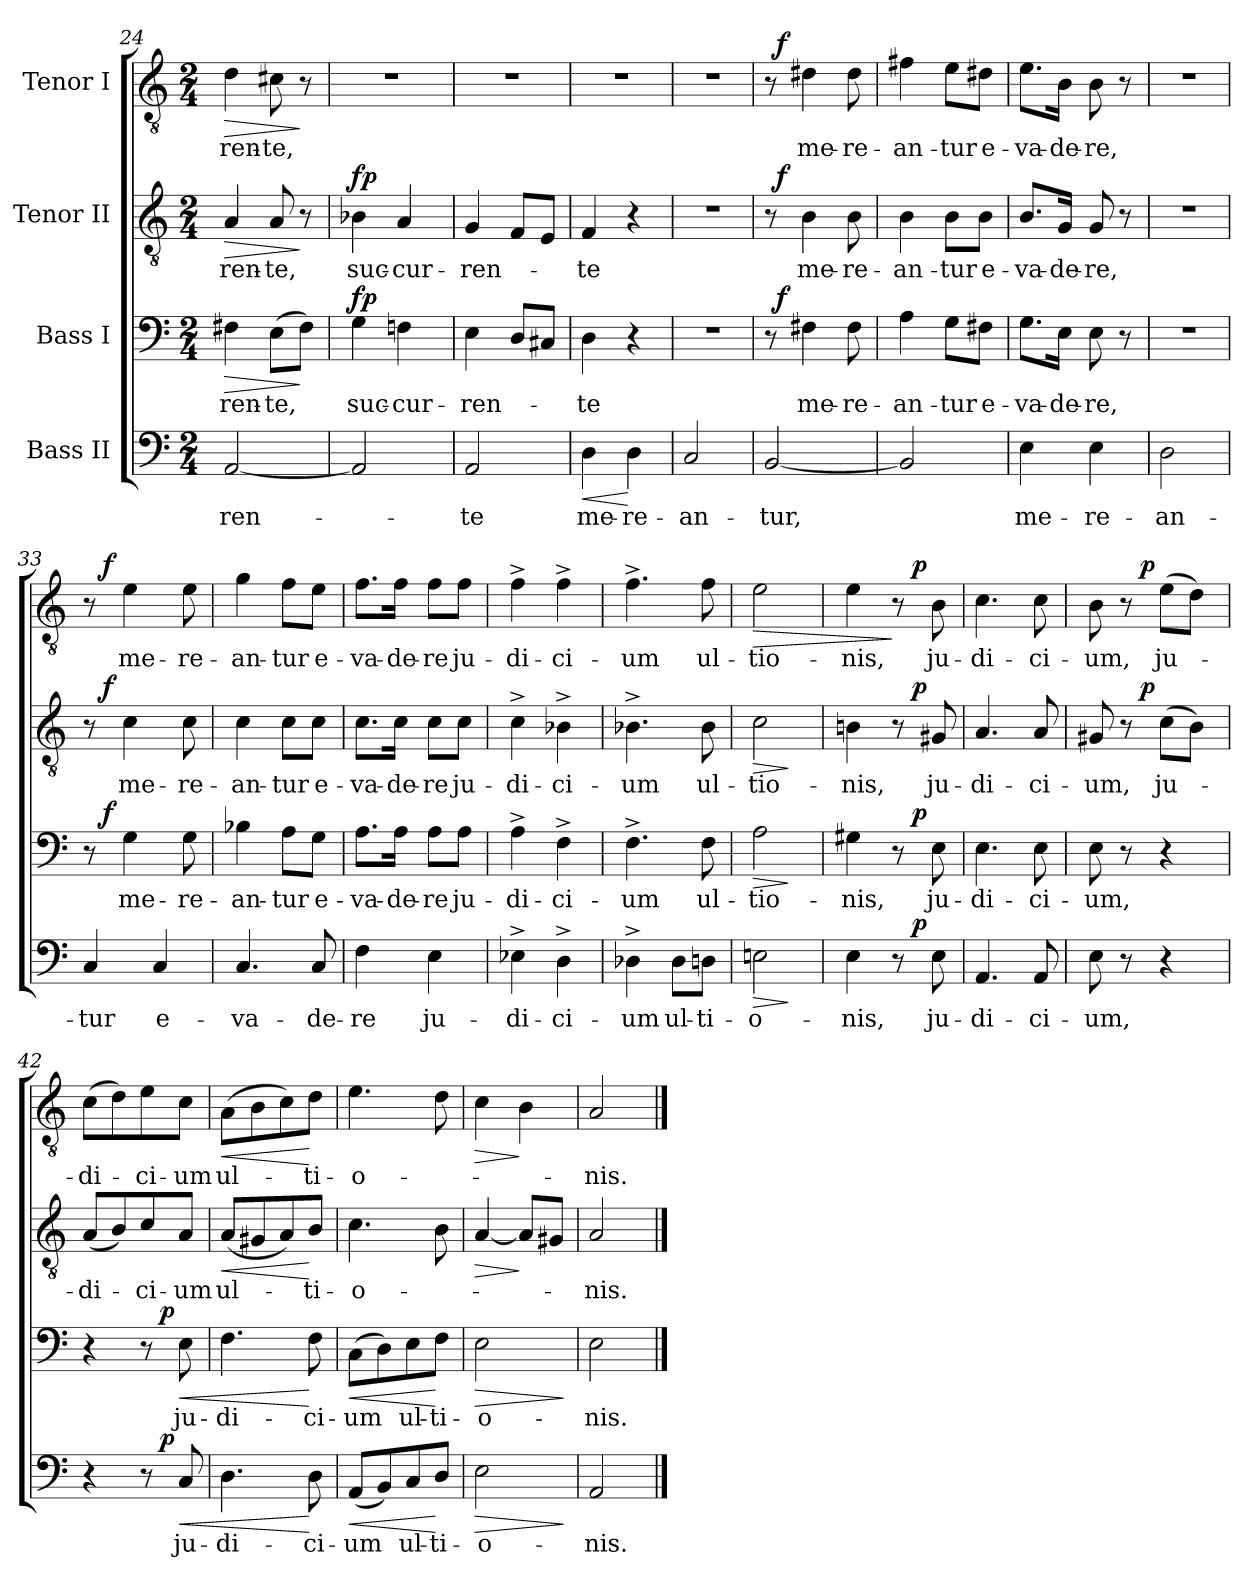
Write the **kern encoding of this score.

**kern	**text	**dynam	**kern	**text	**dynam	**kern	**text	**dynam	**kern	**text	**dynam
*part4	*part4	*part4	*part3	*part3	*part3	*part2	*part2	*part2	*part1	*part1	*part1
*staff4	*staff4	*staff4	*staff3	*staff3	*staff3	*staff2	*staff2	*staff2	*staff1	*staff1	*staff1
*I"Bass II	*	*	*I"Bass I	*	*	*I"Tenor II	*	*	*I"Tenor I	*	*
*clefF4	*	*	*clefF4	*	*	*clefGv2	*	*	*clefGv2	*	*
*k[]	*	*	*k[]	*	*	*k[]	*	*	*k[]	*	*
*a:	*	*	*a:	*	*	*a:	*	*	*a:	*	*
*M2/4	*	*	*M2/4	*	*	*M2/4	*	*	*M2/4	*	*
=24	=24	=24	=24	=24	=24	=24	=24	=24	=24	=24	=24
!	!	!	!	!	!LO:HP:b	!	!	!LO:HP:b	!	!	!LO:HP:b
[2AA/	-ren-	.	4F#X\	-ren-	>	4A/	-ren-	>	4d\	-ren-	>
.	.	.	(8E\L	-te,	.	8A/	-te,	.	8c#X\	-te,	.
.	.	.	8F#\J)	.	]	8r	.	]	8r	.	]
=25	=25	=25	=25	=25	=25	=25	=25	=25	=25	=25	=25
!	!	!	!	!	!LO:DY:a	!	!	!LO:DY:a	!	!	!
2AA/]	.	.	4G\	suc-	fp	4B-X\	suc-	fp	2r	.	.
.	.	.	4Fn\	-cur-	.	4A/	-cur-	.	.	.	.
=26	=26	=26	=26	=26	=26	=26	=26	=26	=26	=26	=26
2AA/	-te	.	4E\	-ren-	.	4G/	-ren-	.	2r	.	.
.	.	.	8D/L	.	.	8F/L	.	.	.	.	.
.	.	.	8C#X/J	.	.	8E/J	.	.	.	.	.
=27	=27	=27	=27	=27	=27	=27	=27	=27	=27	=27	=27
!	!	!LO:HP:b	!	!	!	!	!	!	!	!	!
4D\	me-	<	4D\	-te	.	4F/	-te	.	2r	.	.
4D\	-re-	[	4r	.	.	4r	.	.	.	.	.
=28	=28	=28	=28	=28	=28	=28	=28	=28	=28	=28	=28
2C/	-an-	.	2r	.	.	2r	.	.	2r	.	.
=29	=29	=29	=29	=29	=29	=29	=29	=29	=29	=29	=29
*	*	*	*^	*	*	*^	*	*	*^	*	*
[2BB/	-tur,	.	8r	32ryy	.	.	8r	32ryy	.	.	8r	32ryy	.	.
!	!	!	!	!	!	!LO:DY:a	!	!	!	!LO:DY:a	!	!	!	!LO:DY:a
.	.	.	.	4...ryy	.	f	.	4...ryy	.	f	.	4...ryy	.	f
.	.	.	4F#X\	.	me-	.	4B\	.	me-	.	4d#X\	.	me-	.
.	.	.	8F#\	.	-re-	.	8B\	.	-re-	.	8d#\	.	-re-	.
*	*	*	*v	*v	*	*	*	*	*	*	*v	*v	*	*
*	*	*	*	*	*	*v	*v	*	*	*	*	*
!!LO:LB:g=z
=30	=30	=30	=30	=30	=30	=30	=30	=30	=30	=30	=30
2BB/]	.	.	4A\	-­an-	.	4B\	-­an-	.	4f#X\	-­an-	.
.	.	.	8G\L	-tur	.	8B\L	-tur	.	8e\L	-tur	.
.	.	.	8F#X\J	e-	.	8B\J	e-	.	8d#X\J	e-	.
=31	=31	=31	=31	=31	=31	=31	=31	=31	=31	=31	=31
4E\	me-	.	8.G\L	-va-	.	8.B/L	-va-	.	8.e\L	-va-	.
.	.	.	16E\Jk	-de-	.	16G/Jk	-de-	.	16B\Jk	-de-	.
4E\	-re-	.	8E\	-re,	.	8G/	-re,	.	8B\	-re,	.
.	.	.	8r	.	.	8r	.	.	8r	.	.
=32	=32	=32	=32	=32	=32	=32	=32	=32	=32	=32	=32
2D\	-­an-	.	2r	.	.	2r	.	.	2r	.	.
=33	=33	=33	=33	=33	=33	=33	=33	=33	=33	=33	=33
*	*	*	*^	*	*	*^	*	*	*^	*	*
4C/	tur	.	8r	16ryy	.	.	8r	16ryy	.	.	8r	16ryy	.	.
!	!	!	!	!	!	!LO:DY:a	!	!	!	!LO:DY:a	!	!	!	!LO:DY:a
.	.	.	.	4..ryy	.	f	.	4..ryy	.	f	.	4..ryy	.	f
.	.	.	4G\	.	me-	.	4c\	.	me-	.	4e\	.	me-	.
4C/	e-	.	.	.	.	.	.	.	.	.	.	.	.	.
.	.	.	8G\	.	-re-	.	8c\	.	-re-	.	8e\	.	-re-	.
*	*	*	*v	*v	*	*	*	*	*	*	*v	*v	*	*
*	*	*	*	*	*	*v	*v	*	*	*	*	*
=34	=34	=34	=34	=34	=34	=34	=34	=34	=34	=34	=34
4.C/	-va-	.	4B-X\	-an-	.	4c\	-an-	.	4g\	-an-	.
.	.	.	8A\L	-tur	.	8c\L	-tur	.	8f\L	-tur	.
8C/	-de-	.	8G\J	e-	.	8c\J	e-	.	8e\J	e-	.
=35	=35	=35	=35	=35	=35	=35	=35	=35	=35	=35	=35
4F\	-re	.	8.A\L	-va-	.	8.c\L	-va-	.	8.f\L	-va-	.
.	.	.	16A\Jk	-de-	.	16c\Jk	-de-	.	16f\Jk	-de-	.
4E\	ju-	.	8A\L	-re	.	8c\L	-re	.	8f\L	-re	.
.	.	.	8A\J	ju-	.	8c\J	ju-	.	8f\J	ju-	.
=36	=36	=36	=36	=36	=36	=36	=36	=36	=36	=36	=36
4E-X^>\	-di-	.	4A^>\	-di-	.	4c^>\	-di-	.	4f^>\	-di-	.
4D^>\	-ci-	.	4F^>\	-ci-	.	4B-X^>\	-ci-	.	4f^>\	-ci-	.
=37	=37	=37	=37	=37	=37	=37	=37	=37	=37	=37	=37
4D-X^>\	-um	.	4.F^>\	-um	.	4.B-X^>\	-um	.	4.f^>\	-um	.
8D-\L	ul-	.	.	.	.	.	.	.	.	.	.
8Dn\J	-ti-	.	8F\	ul-	.	8B-\	ul-	.	8f\	ul-	.
!!LO:LB:g=z
=38	=38	=38	=38	=38	=38	=38	=38	=38	=38	=38	=38
!	!	!LO:HP:b	!	!	!LO:HP:b	!	!	!LO:HP:b	!	!	!LO:HP:b
2En\	-­o-	>	2A\	-­tio-	>	2c\	-­tio-	>	2e\	-­tio-	>
.	.	]	.	.	]	.	.	]	.	.	.
=39	=39	=39	=39	=39	=39	=39	=39	=39	=39	=39	=39
*^	*	*	*^	*	*	*^	*	*	*^	*	*
4E\	4ryy	-nis,	.	4G#X\	4ryy	-nis,	.	4Bn\	4ryy	-nis,	.	4e\	4ryy	-nis,	.
8r	16ryy	.	.	8r	16ryy	.	.	8r	16ryy	.	.	8r	16ryy	.	]
!	!	!	!LO:DY:a	!	!	!	!LO:DY:a	!	!	!	!LO:DY:a	!	!	!	!LO:DY:a
.	8.ryy	.	p	.	8.ryy	.	p	.	8.ryy	.	p	.	8.ryy	.	p
8E\	.	ju-	.	8E\	.	ju-	.	8G#X/	.	ju-	.	8B\	.	ju-	.
*v	*v	*	*	*	*	*	*	*v	*v	*	*	*v	*v	*	*
*	*	*	*v	*v	*	*	*	*	*	*	*	*
=40	=40	=40	=40	=40	=40	=40	=40	=40	=40	=40	=40
4.AA/	-di-	.	4.E\	-di-	.	4.A/	-di-	.	4.c\	-di-	.
8AA/	-ci-	.	8E\	-ci-	.	8A/	-ci-	.	8c\	-ci-	.
=41	=41	=41	=41	=41	=41	=41	=41	=41	=41	=41	=41
*	*	*	*	*	*	*^	*	*	*^	*	*
8E\	-um,	.	8E\	-um,	.	8G#X/	8.ryy	-um,	.	8B\	8.ryy	-um,	.
8r	.	.	8r	.	.	8r	.	.	.	8r	.	.	.
!	!	!	!	!	!	!	!	!	!LO:DY:a	!	!	!	!LO:DY:a
.	.	.	.	.	.	.	4ryy	.	p	.	4ryy	.	p
4r	.	.	4r	.	.	(8c\L	.	ju-	.	(8e\L	.	ju-	.
.	.	.	.	.	.	8B\J)	.	.	.	8d\J)	.	.	.
.	.	.	.	.	.	.	16ryy	.	.	.	16ryy	.	.
*	*	*	*	*	*	*v	*v	*	*	*	*	*	*
*	*	*	*	*	*	*	*	*	*v	*v	*	*
=42	=42	=42	=42	=42	=42	=42	=42	=42	=42	=42	=42
*^	*	*	*^	*	*	*	*	*	*	*	*
4r	4ryy	.	.	4r	4ryy	.	.	(8A/L	-di-	.	(8c\L	-di-	.
.	.	.	.	.	.	.	.	8B/)	.	.	8d\)	.	.
8r	16ryy	.	.	8r	16ryy	.	.	8c/	-ci-	.	8e\	-ci-	.
!	!	!	!LO:DY:a	!	!	!	!LO:DY:a	!	!	!	!	!	!
.	8.ryy	.	p	.	8.ryy	.	p	.	.	.	.	.	.
!	!	!	!LO:HP:b	!	!	!	!LO:HP:b	!	!	!	!	!	!
8C/	.	ju-	<	8E\	.	ju-	<	8A/J	-um	.	8c\J	-um	.
=43	=43	=43	=43	=43	=43	=43	=43	=43	=43	=43	=43	=43	=43
!	!	!	!	!	!	!	!	!	!	!LO:HP:b	!	!	!LO:HP:b
*v	*v	*	*	*	*	*	*	*	*	*	*	*	*
*	*	*	*v	*v	*	*	*	*	*	*	*	*
4.D\	-di-	.	4.F\	-di-	.	(8A/L	ul-	<	(8A\L	ul-	<
.	.	.	.	.	.	8G#X/	.	.	8B\	.	.
.	.	.	.	.	.	8A/)	.	.	8c\)	.	.
8D\	-ci-	[	8F\	-ci-	[	8B/J	-ti-	[	8d\J	-ti-	[
=44	=44	=44	=44	=44	=44	=44	=44	=44	=44	=44	=44
!	!	!LO:HP:b	!	!	!LO:HP:b	!	!	!	!	!	!
(8AA/L	-um	<	(8C\L	-um	<	4.c\	-o-	.	4.e\	-o-	.
8BB/)	.	.	8D\)	.	.	.	.	.	.	.	.
8C/	ul-	.	8E\	ul-	.	.	.	.	.	.	.
8D/J	-ti-	[	8F\J	-ti-	[	8B\	.	.	8d\	.	.
=45	=45	=45	=45	=45	=45	=45	=45	=45	=45	=45	=45
!	!	!LO:HP:b	!	!	!LO:HP:b	!	!	!LO:HP:b	!	!	!LO:HP:b
2E\	-o-	>	2E\	-o-	>	[4A/	.	>	4c\	.	>
.	.	.	.	.	.	8A/L]	.	]	4B\	.	]
.	.	.	.	.	.	8G#X/J	.	.	.	.	.
.	.	]	.	.	]	.	.	.	.	.	.
=46	=46	=46	=46	=46	=46	=46	=46	=46	=46	=46	=46
2AA/	-nis.	.	2E\	-nis.	.	2A/	-nis.	.	2A/	-nis.	.
==	==	==	==	==	==	==	==	==	==	==	==
*-	*-	*-	*-	*-	*-	*-	*-	*-	*-	*-	*-
